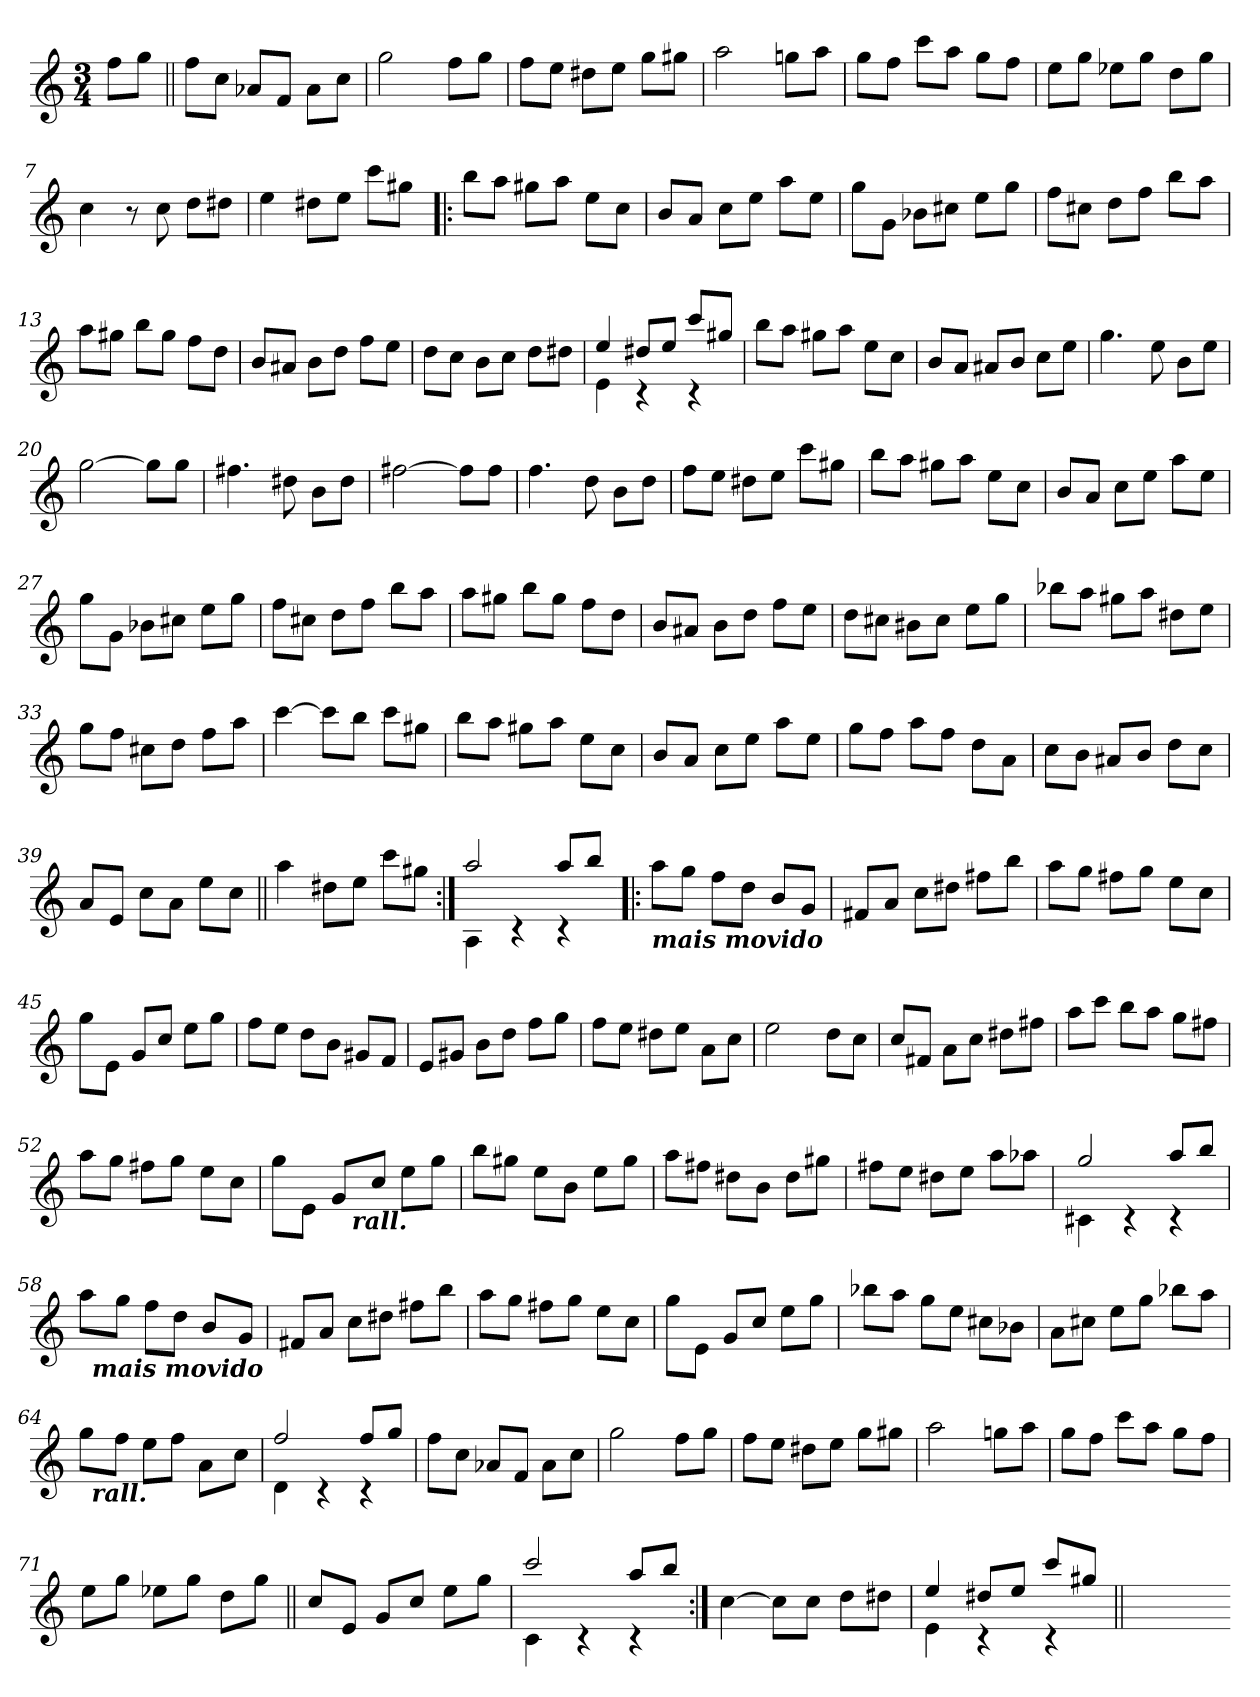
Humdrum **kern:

**kern
*part1
*staff1
*clefG2
*k[]
*C:
*M3/4
=
8ff\L
8gg\J
=1||
8ff\L
8cc\J
8a-X/L
8f/J
8a-\L
8cc\J
=2
2gg\
8ff\L
8gg\J
=3
8ff\L
8ee\J
8dd#X\L
8ee\J
8gg\L
8gg#X\J
=4
2aa\
8ggn\L
8aa\J
!!LO:LB:g=z
=5
8gg\L
8ff\J
8ccc\L
8aa\J
8gg\L
8ff\J
=6
8ee\L
8gg\J
8ee-X\L
8gg\J
8dd\L
8gg\J
=7
4cc\
8r
8cc\
8dd\L
8dd#X\J
=8
4ee\
8dd#X\L
8ee\J
8ccc\L
8gg#X\J
!!LO:LB:g=z
=9!|:
8bb\L
8aa\J
8gg#X\L
8aa\J
8ee\L
8cc\J
=10
8b/L
8a/J
8cc\L
8ee\J
8aa\L
8ee\J
=11
8gg\L
8g\J
8b-X\L
8cc#X\J
8ee\L
8gg\J
=12
8ff\L
8cc#X\J
8dd\L
8ff\J
8bb\L
8aa\J
!!LO:LB:g=z
=13
8aa\L
8gg#X\J
8bb\L
8gg#\J
8ff\L
8dd\J
=14
8b/L
8a#X/J
8b\L
8dd\J
8ff\L
8ee\J
=15
8dd\L
8cc\J
8b\L
8cc\J
8dd\L
8dd#X\J
=16
*^
4ee/	4e\
8dd#X/L	4rc
8ee/J	.
8ccc/L	4rc
8gg#X/J	.
*v	*v
=17
8bb\L
8aa\J
8gg#X\L
8aa\J
8ee\L
8cc\J
!!LO:LB:g=z
=18
8b/L
8a/J
8a#X/L
8b/J
8cc\L
8ee\J
=19
4.gg\
8ee\
8b\L
8ee\J
=20
[2gg\
8gg\L]
8gg\J
=21
4.ff#X\
8dd#X\
8b\L
8dd#\J
=22
[2ff#X\
8ff#\L]
8ff#\J
=23
4.ff\
8dd\
8b\L
8dd\J
!!LO:LB:g=z
=24
8ff\L
8ee\J
8dd#X\L
8ee\J
8ccc\L
8gg#X\J
=25
8bb\L
8aa\J
8gg#X\L
8aa\J
8ee\L
8cc\J
=26
8b/L
8a/J
8cc\L
8ee\J
8aa\L
8ee\J
=27
8gg\L
8g\J
8b-X\L
8cc#X\J
8ee\L
8gg\J
!!LO:LB:g=z
=28
8ff\L
8cc#X\J
8dd\L
8ff\J
8bb\L
8aa\J
=29
8aa\L
8gg#X\J
8bb\L
8gg#\J
8ff\L
8dd\J
=30
8b/L
8a#X/J
8b\L
8dd\J
8ff\L
8ee\J
=31
8dd\L
8cc#X\J
8b#X\L
8cc#\J
8ee\L
8gg\J
!!LO:LB:g=z
=32
8bb-X\L
8aa\J
8gg#X\L
8aa\J
8dd#X\L
8ee\J
=33
8gg\L
8ff\J
8cc#X\L
8dd\J
8ff\L
8aa\J
=34
[4ccc\
8ccc\L]
8bb\J
8ccc\L
8gg#X\J
=35
8bb\L
8aa\J
8gg#X\L
8aa\J
8ee\L
8cc\J
=36
8b/L
8a/J
8cc\L
8ee\J
8aa\L
8ee\J
!!LO:LB:g=z
=37
8gg\L
8ff\J
8aa\L
8ff\J
8dd\L
8a\J
=38
8cc\L
8b\J
8a#X/L
8b/J
8dd\L
8cc\J
=39
8a/L
8e/J
8cc\L
8a\J
8ee\L
8cc\J
=40||
4aa\
8dd#X\L
8ee\J
8ccc\L
8gg#X\J
=41:|!
*^
2aa/	4A\
.	4rc
8aa/L	4rc
8bb/J	.
*v	*v
!!LO:LB:g=z
=42!|:
!LO:TX:b:Bi:t=mais movido
8aa\L
8gg\J
8ff\L
8dd\J
8b/L
8g/J
=43
8f#X/L
8a/J
8cc\L
8dd#X\J
8ff#X\L
8bb\J
=44
8aa\L
8gg\J
8ff#X\L
8gg\J
8ee\L
8cc\J
=45
8gg\L
8e\J
8g/L
8cc/J
8ee\L
8gg\J
=46
8ff\L
8ee\J
8dd\L
8b\J
8g#X/L
8f/J
!!LO:PB:g=z
=47
8e/L
8g#X/J
8b\L
8dd\J
8ff\L
8gg\J
=48
8ff\L
8ee\J
8dd#X\L
8ee\J
8a\L
8cc\J
=49
2ee\
8dd\L
8cc\J
=50
8cc/L
8f#X/J
8a\L
8cc\J
8dd#X\L
8ff#X\J
=51
8aa\L
8ccc\J
8bb\L
8aa\J
8gg\L
8ff#X\J
!!LO:LB:g=z
=52
8aa\L
8gg\J
8ff#X\L
8gg\J
8ee\L
8cc\J
=53
*^
8gg\L	4ryy
8e\J	.
8g/L	16ryy
!	!LO:TX:b:Bi:t=rall.
.	4..ryy
8cc/J	.
8ee\L	.
8gg\J	.
*v	*v
=54
8bb\L
8gg#X\J
8ee\L
8b\J
8ee\L
8gg#\J
=55
8aa\L
8ff#X\J
8dd#X\L
8b\J
8dd#\L
8gg#X\J
=56
8ff#X\L
8ee\J
8dd#X\L
8ee\J
8aa\L
8aa-X\J
!!LO:LB:g=z
=57
*^
2gg/	4c#X\
.	4rc
8aa/L	4rc
8bb/J	.
=58	=58
8aa\L	32ryy
!	!LO:TX:b:Bi:t=mais movido
.	2ryy
8gg\J	.
8ff\L	.
8dd\J	.
8b/L	.
.	8..ryy
8g/J	.
*v	*v
=59
8f#X/L
8a/J
8cc\L
8dd#X\J
8ff#X\L
8bb\J
=60
8aa\L
8gg\J
8ff#X\L
8gg\J
8ee\L
8cc\J
=61
8gg\L
8e\J
8g/L
8cc/J
8ee\L
8gg\J
!!LO:LB:g=z
=62
8bb-X\L
8aa\J
8gg\L
8ee\J
8cc#X\L
8b-X\J
=63
8a\L
8cc#X\J
8ee\L
8gg\J
8bb-X\L
8aa\J
=64
*^
8gg\L	32ryy
!	!LO:TX:b:Bi:t=rall.
.	2ryy
8ff\J	.
8ee\L	.
8ff\J	.
8a\L	.
.	8..ryy
8cc\J	.
=65	=65
2ff/	4d\
.	4rc
8ff/L	4rc
8gg/J	.
*v	*v
=66
8ff\L
8cc\J
8a-X/L
8f/J
8a-\L
8cc\J
!!LO:LB:g=z
=67
2gg\
8ff\L
8gg\J
=68
8ff\L
8ee\J
8dd#X\L
8ee\J
8gg\L
8gg#X\J
=69
2aa\
8ggn\L
8aa\J
=70
8gg\L
8ff\J
8ccc\L
8aa\J
8gg\L
8ff\J
=71
8ee\L
8gg\J
8ee-X\L
8gg\J
8dd\L
8gg\J
!!LO:LB:g=z
=72||
8cc/L
8e/J
8g/L
8cc/J
8ee\L
8gg\J
=73
*^
2ccc/	4c\
.	4rc
8aa/L	4rc
8bb/J	.
*v	*v
=74:|!
[4cc\
8cc\L]
8cc\J
8dd\L
8dd#X\J
=75
*^
4ee/	4e\
8dd#X/L	4rc
8ee/J	.
8ccc/L	4rc
8gg#X/J	.
*v	*v
=76||
*stria0
2.ryy
=-
*-
